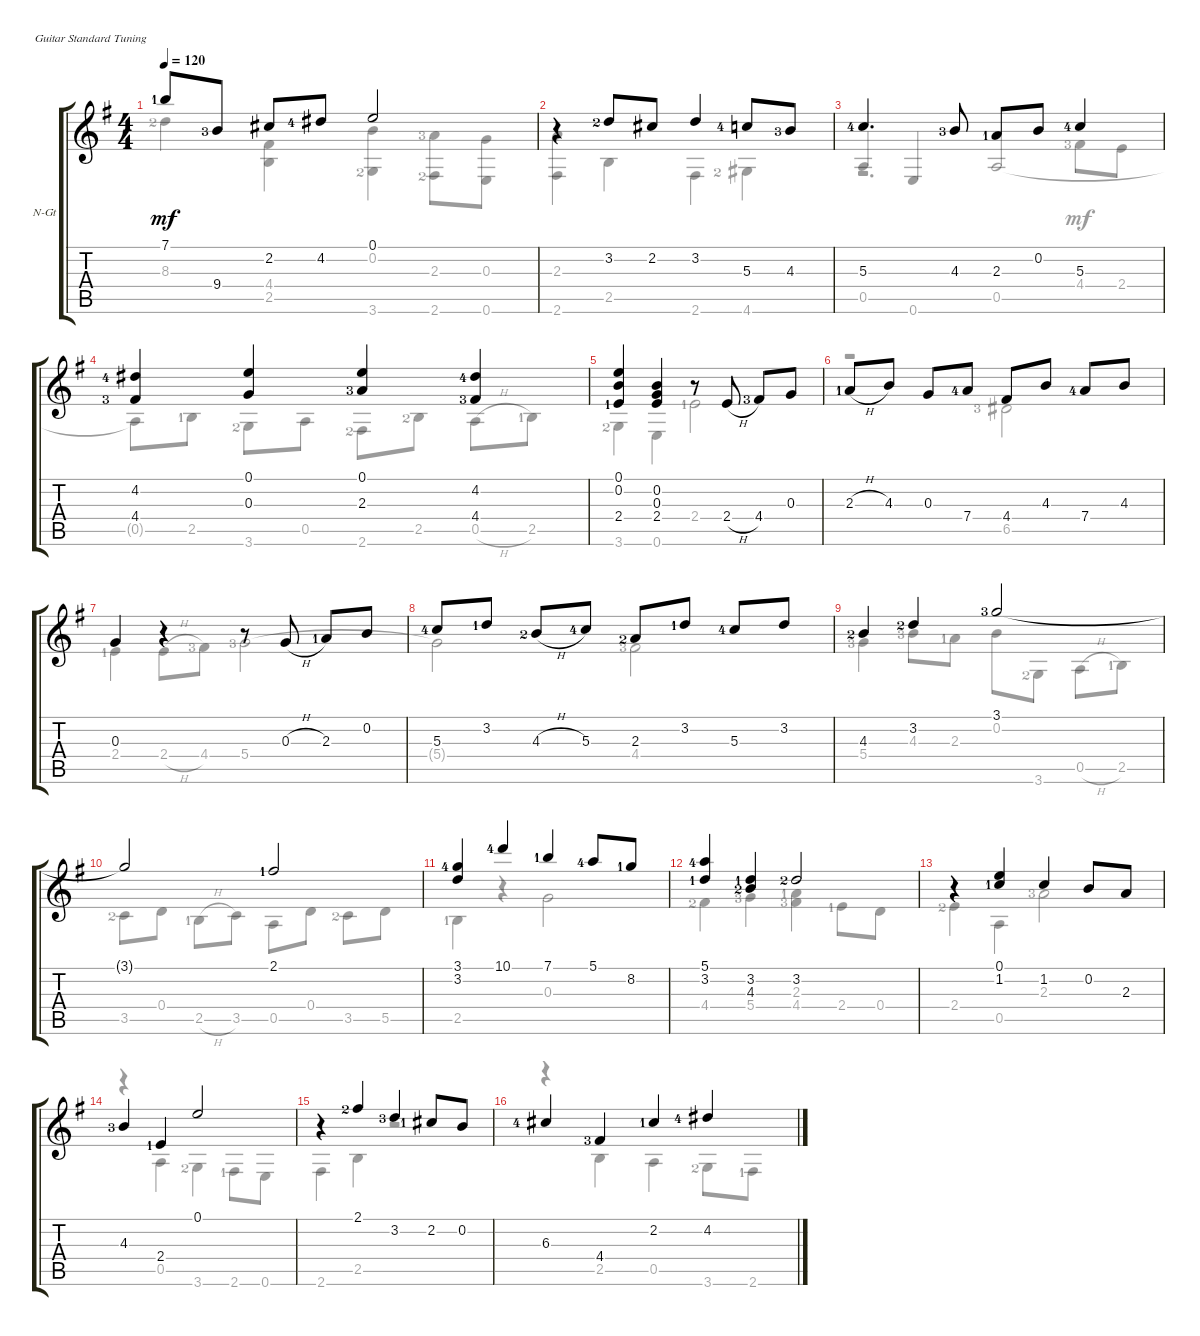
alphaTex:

\defaultSystemsLayout 4
\bracketExtendMode groupsimilarinstruments
\firstSystemTrackNameOrientation horizontal
\otherSystemsTrackNameOrientation horizontal
\track ("Nylon Guitar" "N-Gt") {instrument acousticguitarnylon}
\staff {score tabs}
\tuning (E4 B3 G3 D3 A2 E2)
\voice
\ts (4 4)
\tempo 120
\clef g2
\ks g
7.1{lf 2}.8{dy mf} 9.4{lf 4}.8 2.2.8 4.2{lf 5}.8 0.1.2 |
r.4 3.2{lf 3}.8 2.2.8 3.2.4 5.3{lf 5}.8 4.3{lf 4}.8 |
5.3{lf 5}.4{d} 4.3{lf 4}.8 2.3{lf 2}.8 0.2.8 5.3{lf 5}.4 |
(4.2{lf 5} 4.4{lf 4}).4 (0.3 0.1).4 (0.1 2.3{lf 4}).4 (4.2{lf 5} 4.4{lf 4}).4 |
(0.1 0.2 2.4{lf 2}).4 (2.4 0.3 0.2).4 r.8 2.4{h}.8 4.4{lf 4}.8 0.3.8 |
2.3{h lf 2}.8 4.3.8 0.3.8 7.4{lf 5}.8 4.4.8 4.3.8 7.4{lf 5}.8 4.3.8 |
0.3.4 r.4 r.8 0.3{h}.8 2.3{lf 2}.8 0.2.8 |
5.3{lf 5}.8 3.2{lf 2}.8 4.3{h lf 3}.8 5.3{lf 5}.8 2.3{lf 3}.8 3.2{lf 2}.8 5.3{lf 5}.8 3.2.8 |
4.3{lf 3}.4 3.2{lf 3}.4 3.1{lf 4}.2 |
3.1{t}.2 2.1{lf 2}.2 |
(3.1{lf 5} 3.2).4 10.1{lf 5}.4 7.1{lf 2}.4 5.1{lf 5}.8 8.2{lf 2}.8 |
(5.1{lf 5} 3.2{lf 2}).4 (3.2{lf 2} 4.3{lf 3}).4 3.2{lf 3}.2 |
r.4 (0.1 1.2{lf 2}).4 1.2.4 0.2.8 2.3.8 |
4.3{lf 4}.4 2.4{lf 2}.4 0.1.2 |
r.4 2.1{lf 3}.4 3.2{lf 4}.4 2.2{lf 2}.8 0.2.8 |
6.3{lf 5}.4 4.4{lf 4}.4 2.2{lf 2}.4 4.2{lf 5}.4
\voice
\clef g2
\ottava regular
\simile none
\ks g
8.3{lf 3}.4{dy mf} (2.5 4.4).4 (3.6{lf 3} 0.2).4 (2.3{lf 4} 2.6{lf 3}).8 (0.6 0.3).8 |
(2.3 2.6).4 2.5.4 2.6.4 4.6{lf 3}.4 |
0.5.4{beam invert} 0.6.4{beam invert} 0.5.2{beam invert} |
0.5{t}.8 2.5{lf 2}.8 3.6{lf 3}.8 0.5.8 2.6{lf 3}.8 2.5{lf 3}.8 0.5{h}.8 2.5{lf 2}.8 |
3.6{lf 3}.4 0.6.4 2.4{lf 2}.2 |
r.2 6.5{lf 4}.2 |
2.4{lf 2}.4 2.4{h}.8 4.4{lf 4}.8 5.4{lf 4}.2 |
5.4{t}.2 4.4{lf 4}.2 |
5.4{lf 4}.4 4.3{lf 4}.8 2.3{lf 2}.8 0.2.8 3.6{lf 3}.8 0.5{h}.8 2.5{lf 2}.8 |
3.5{lf 3}.8 0.4.8 2.5{h lf 2}.8 3.5.8 0.5.8 0.4.8 3.5{lf 3}.8 5.5.8 |
2.5{lf 2}.4 r.4 0.3.2 |
4.4{lf 3}.4 5.4{lf 4}.4 (4.4{lf 4} 2.3{lf 2}).4 2.4{lf 2}.8 0.4.8 |
2.4{lf 3}.4 0.5.4 2.3{lf 4}.2 |
r.4 0.5.4 3.6{lf 3}.4 2.6{lf 2}.8 0.6.8 |
2.6.4 2.5.4 r.2 |
r.4 2.5.4 0.5.4 3.6{lf 3}.8 2.6{lf 2}.8
\voice
\clef g2
\ottava regular
\simile none
\ks g
|
|
r.2{d} 4.4{lf 4}.8 2.4.8 |
|
|
|
|
|
|
|
|
|
|
|
|
